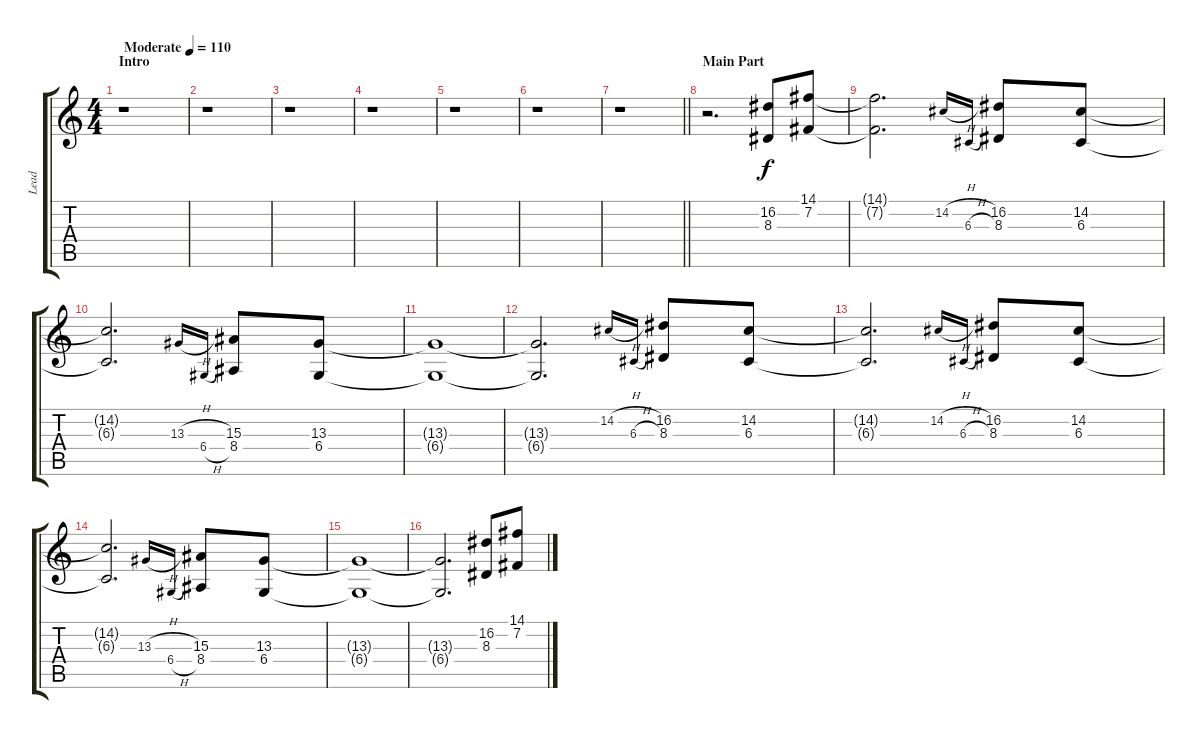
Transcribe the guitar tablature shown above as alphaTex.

\track ("Lead" "Lead") {instrument flute}
\staff {score tabs}
\tuning (E4 B3 G3 D3 A2 E2) {hide}
\ts (4 4)
\section ("" "Intro")
\tempo (110 "Moderate")
\clef g2
\ks c
r.1{dy f instrument flute} |
r.1 |
r.1 |
r.1 |
r.1 |
r.1 |
\barLineRight lightlight
r.1 |
\section ("" "Main Part")
r.2{d} (16.2 8.3).8 (14.1 7.2).8 |
(14.1{t} 7.2{t}).2{d} 14.2{h}.16{gr onbeat} 6.3{h}.16{gr onbeat} (16.2 8.3).8 (14.2 6.3).8 |
(14.2{t} 6.3{t}).2{d} 13.3{h}.16{gr onbeat} 6.4{h}.16{gr onbeat} (15.3 8.4).8 (13.3 6.4).8 |
(13.3{t} 6.4{t}).1 |
(13.3{t} 6.4{t}).2{d} 14.2{h}.16{gr onbeat} 6.3{h}.16{gr onbeat} (16.2 8.3).8 (14.2 6.3).8 |
(14.2{t} 6.3{t}).2{d} 14.2{h}.16{gr onbeat} 6.3{h}.16{gr onbeat} (16.2 8.3).8 (14.2 6.3).8 |
(14.2{t} 6.3{t}).2{d} 13.3{h}.16{gr onbeat} 6.4{h}.16{gr onbeat} (15.3 8.4).8 (13.3 6.4).8 |
(13.3{t} 6.4{t}).1 |
(13.3{t} 6.4{t}).2{d} (16.2 8.3).8 (14.1 7.2).8
